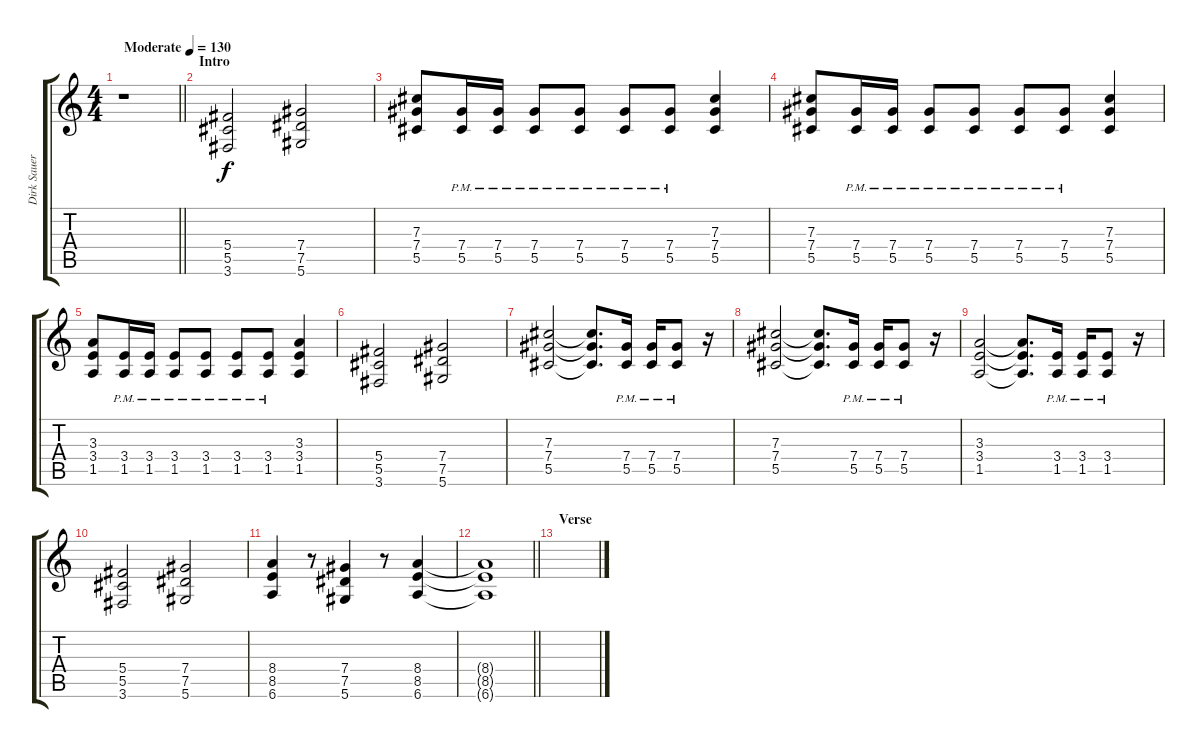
\track ("Dirk Sauer" "Dirk Sauer") {instrument distortionguitar}
\staff {score tabs}
\tuning (Eb4 Bb3 Gb3 Db3 Ab2 Eb2) {hide}
\ts (4 4)
\tempo (130 "Moderate")
\clef g2
\barLineRight lightlight
\ks c
r.1{dy f instrument distortionguitar} |
\section ("" "Intro")
(5.4 5.5 3.6).2 (7.4 7.5 5.6).2 |
(7.3 7.4 5.5).8 (7.4 5.5{pm}).16 (7.4 5.5{pm}).16 (7.4{pm} 5.5{pm}).8 (7.4 5.5{pm}).8 (7.4{pm} 5.5{pm}).8 (7.4 5.5{pm}).8 (7.3 7.4 5.5).4 |
(7.3 7.4 5.5).8 (7.4 5.5{pm}).16 (7.4 5.5{pm}).16 (7.4{pm} 5.5{pm}).8 (7.4 5.5{pm}).8 (7.4{pm} 5.5{pm}).8 (7.4 5.5{pm}).8 (7.3 7.4 5.5).4 |
(3.3 3.4 1.5).8 (3.4 1.5{pm}).16 (3.4 1.5{pm}).16 (3.4{pm} 1.5{pm}).8 (3.4 1.5{pm}).8 (3.4{pm} 1.5{pm}).8 (3.4 1.5{pm}).8 (3.3 3.4 1.5).4 |
(5.4 5.5 3.6).2 (7.4 7.5 5.6).2 |
(7.3 7.4 5.5).2 (7.3{t} 7.4{t} 5.5{t}).8{d} (7.4 5.5{pm}).16 (7.4 5.5{pm}).16 (7.4{pm} 5.5{pm}).8 r.16 |
(7.3 7.4 5.5).2 (7.3{t} 7.4{t} 5.5{t}).8{d} (7.4 5.5{pm}).16 (7.4 5.5{pm}).16 (7.4{pm} 5.5{pm}).8 r.16 |
(3.3 3.4 1.5).2 (3.3{t} 3.4{t} 1.5{t}).8{d} (3.4 1.5{pm}).16 (3.4 1.5{pm}).16 (3.4{pm} 1.5{pm}).8 r.16 |
(5.4 5.5 3.6).2 (7.4 7.5 5.6).2 |
(8.4 8.5 6.6).4 r.8 (7.4 7.5 5.6).4 r.8 (8.4 8.5 6.6).4 |
\barLineRight lightlight
(8.4{t} 8.5{t} 6.6{t}).1 |
\section ("" "Verse")
